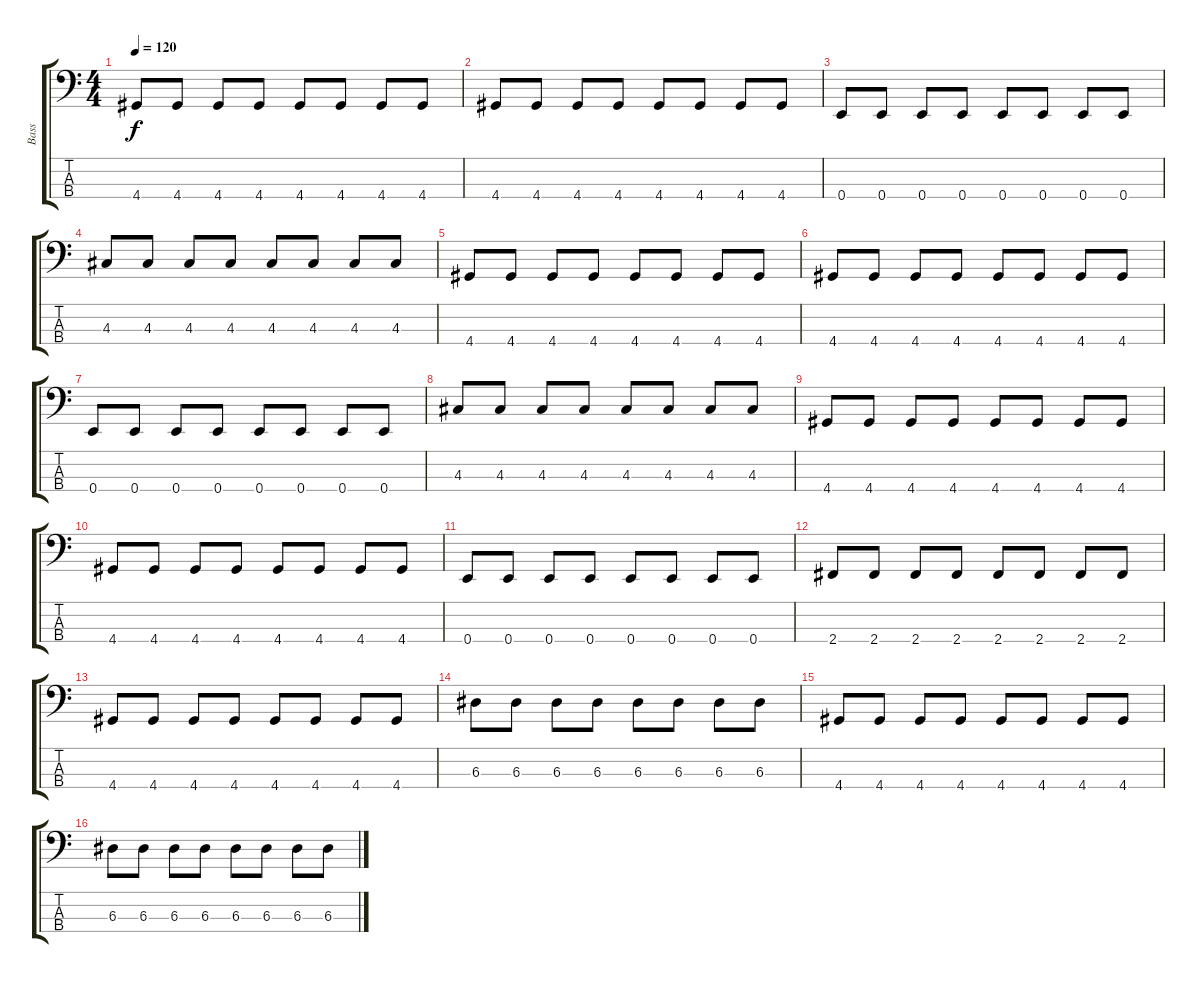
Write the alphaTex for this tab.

\track ("Bass" "Bass") {instrument electricbassfinger}
\staff {score tabs}
\tuning (G2 D2 A1 E1) {hide}
\ts (4 4)
\tempo 120
\clef f4
\ks c
4.4.8{dy f} 4.4.8 4.4.8 4.4.8 4.4.8 4.4.8 4.4.8 4.4.8 |
4.4.8 4.4.8 4.4.8 4.4.8 4.4.8 4.4.8 4.4.8 4.4.8 |
0.4.8 0.4.8 0.4.8 0.4.8 0.4.8 0.4.8 0.4.8 0.4.8 |
4.3.8 4.3.8 4.3.8 4.3.8 4.3.8 4.3.8 4.3.8 4.3.8 |
4.4.8 4.4.8 4.4.8 4.4.8 4.4.8 4.4.8 4.4.8 4.4.8 |
4.4.8 4.4.8 4.4.8 4.4.8 4.4.8 4.4.8 4.4.8 4.4.8 |
0.4.8 0.4.8 0.4.8 0.4.8 0.4.8 0.4.8 0.4.8 0.4.8 |
4.3.8 4.3.8 4.3.8 4.3.8 4.3.8 4.3.8 4.3.8 4.3.8 |
4.4.8 4.4.8 4.4.8 4.4.8 4.4.8 4.4.8 4.4.8 4.4.8 |
4.4.8 4.4.8 4.4.8 4.4.8 4.4.8 4.4.8 4.4.8 4.4.8 |
0.4.8 0.4.8 0.4.8 0.4.8 0.4.8 0.4.8 0.4.8 0.4.8 |
2.4.8 2.4.8 2.4.8 2.4.8 2.4.8 2.4.8 2.4.8 2.4.8 |
4.4.8 4.4.8 4.4.8 4.4.8 4.4.8 4.4.8 4.4.8 4.4.8 |
6.3.8 6.3.8 6.3.8 6.3.8 6.3.8 6.3.8 6.3.8 6.3.8 |
4.4.8 4.4.8 4.4.8 4.4.8 4.4.8 4.4.8 4.4.8 4.4.8 |
6.3.8 6.3.8 6.3.8 6.3.8 6.3.8 6.3.8 6.3.8 6.3.8
